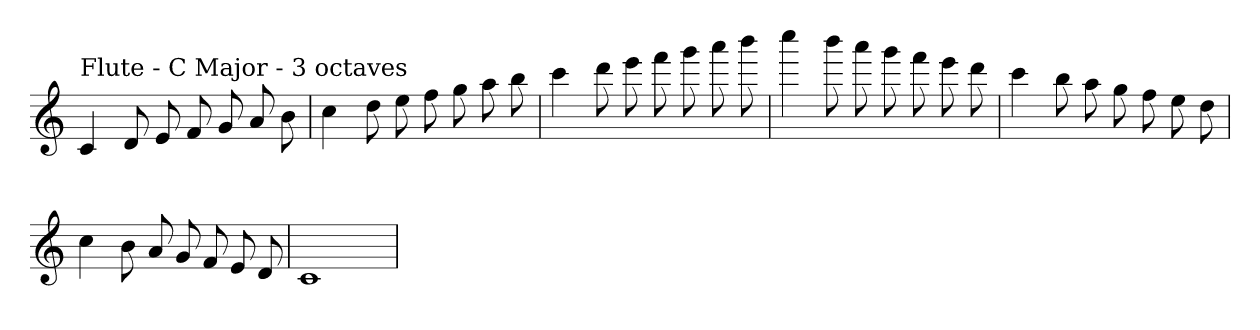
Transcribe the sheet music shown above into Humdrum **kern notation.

**kern
*part1
*staff1
*clefG2
*k[]
*C:
=
!LO:TX:a:t=Flute - C Major - 3 octaves
4c
8d
8e
8f
8g
8a
8b
=
4cc
8dd
8ee
8ff
8gg
8aa
8bb
=
4ccc
8ddd
8eee
8fff
8ggg
8aaa
8bbb
=
4cccc
8bbb
8aaa
8ggg
8fff
8eee
8ddd
=
4ccc
8bb
8aa
8gg
8ff
8ee
8dd
=
4cc
8b
8a
8g
8f
8e
8d
=
1c
=
*-
